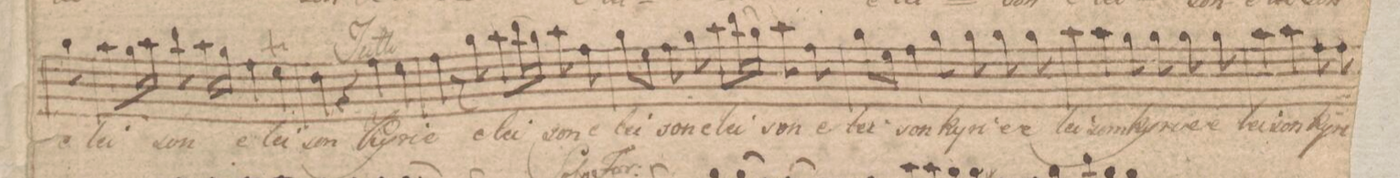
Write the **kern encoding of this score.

**kern	**text	**dynam
*I"Canto	*	*
*clefC1	*	*
*k[f#c#]	*	*
*met(c)	*	*
*M4/4	*	*
8ee\	e-	.
=46	=46	=46
8ff#\L	-lei-	.
16ee\L	.	.
16ff#\JJ	.	.
8gg\	-son	.
16ff#\LL	.	.
16ee\JJ	.	.
4dd\	e-	.
4cc#t\	-lei-	.
=47	=47	=47
4b\	-son	.
4r	.	.
4dd\	Ky-	.
4cc#\	-ri-	.
=48	=48	=48
4dd\	-e	.
8r	.	.
8ee\	e-	.
8ff#\L	-lei-	.
(16gg\L	.	.
16ee\JJ)	.	.
8ff#\	-son	.
8dd\	e-	.
=49	=49	=49
8ee\L	-lei-	.
8cc#\J	.	.
8dd\	-son	.
8ee\	e-	.
8ff#\L	-lei-	.
(16gg\L	.	.
16ee\JJ)	.	.
8ff#\	-son	.
8dd\	e-	.
=50	=50	=50
8ee\L	-lei-	.
8cc#\J	.	.
4dd\	-son	.
8ee\	Ky-	.
8ee\	-ri-	.
8ee\	-e	.
8ee\	e-	.
=51	=51	=51
4ff#\	-lei-	.
4ff#\	-son	.
8ee\	Ky-	.
8ee\	-ri-	.
8ee\	-e	.
8ee\	e-	.
=52	=52	=52
4ff#\	-lei-	.
4ff#\	-son	.
8dd\	Ky-	.
8dd\	-ri-	.
*-	*-	*-
